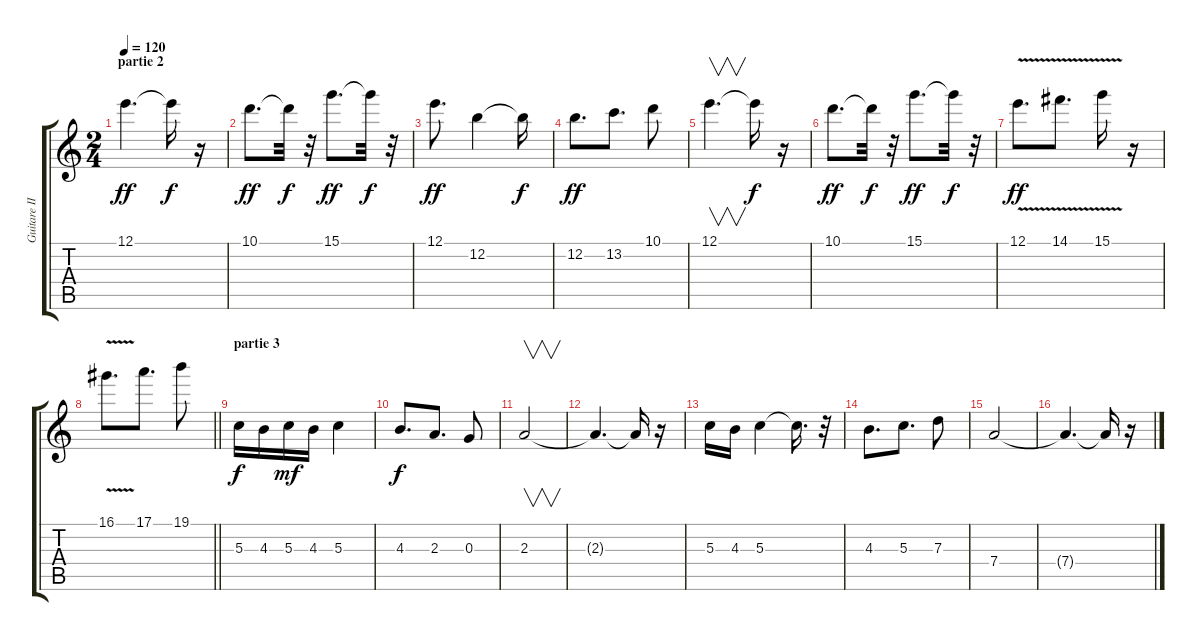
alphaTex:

\track ("Guitare II" "Guitare II") {instrument overdrivenguitar}
\staff {score tabs}
\tuning (E4 B3 G3 D3 A2 E2) {hide}
\ts (2 4)
\section ("" "partie 2")
\tempo 120
\clef g2
\ks c
12.1.4{d dy ff} 12.1{t}.16{dy f} r.16 |
10.1.8{d dy ff} 10.1{t}.32{dy f} r.32 15.1.8{d dy ff} 15.1{t}.32{dy f} r.32 |
12.1.8{d dy ff} 12.2.4 12.2{t}.16{dy f} |
12.2.8{d dy ff} 13.2.8{d} 10.1.8 |
12.1.4{v d} 12.1{t}.16{dy f} r.16 |
10.1.8{d dy ff} 10.1{t}.32{dy f} r.32 15.1.8{d dy ff} 15.1{t}.32{dy f} r.32 |
12.1{v}.8{d dy ff} 14.1{v}.8{d} 15.1{v}.16 r.16 |
\barLineRight lightlight
16.1{v}.8{d} 17.1.8{d} 19.1.8 |
\section ("" "partie 3")
5.3.16{dy f} 4.3.16 5.3.16{dy mf} 4.3.16 5.3.4 |
4.3.8{d dy f} 2.3.8{d} 0.3.8 |
2.3.2{v} |
2.3{t}.4{d} 2.3{t}.16 r.16 |
5.3.16 4.3.16 5.3.4 5.3{t}.16{d} r.32 |
4.3.8{d} 5.3.8{d} 7.3.8 |
7.4.2 |
7.4{t}.4{d} 7.4{t}.16 r.16
